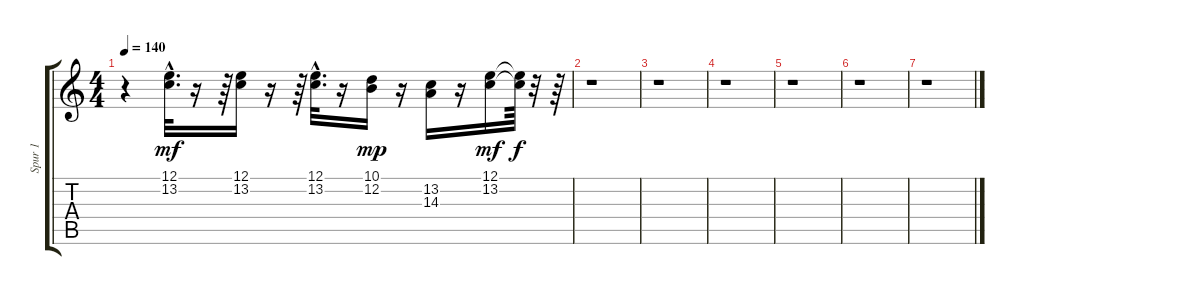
\track ("Spur 1" "Spur 1") {instrument fx7echoes}
\staff {score tabs}
\tuning (E4 B3 G3 D3 A2 E2) {hide}
\ts (4 4)
\tempo 140
\clef g2
\ks c
r.4{dy mf} (12.1{hac} 13.2{hac}).32{d} r.16 r.64 (12.1 13.2).16 r.16 r.64 (12.1{hac} 13.2{hac}).32{d} r.16 (10.1 12.2).16{dy mp} r.16 (13.2 14.3).16 r.16 (12.1 13.2).16{dy mf} (12.1{t} 13.2{t}).64{dy f} r.32 r.64 |
r.1 |
r.1 |
r.1 |
r.1 |
r.1 |
r.1
